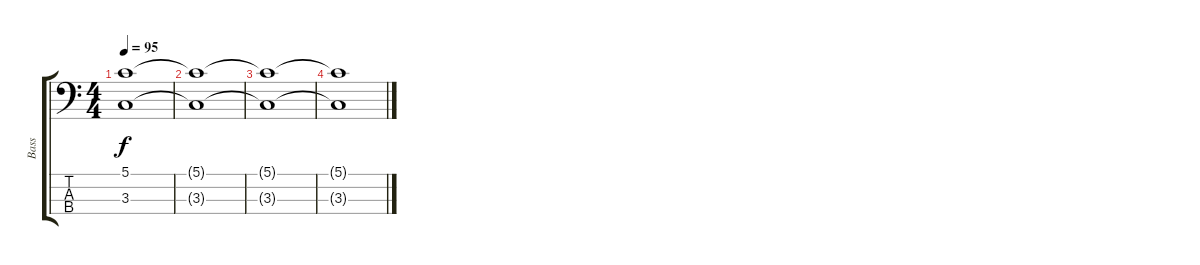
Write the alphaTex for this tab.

\track ("Bass" "Bass") {instrument acousticbass}
\staff {score tabs}
\tuning (G2 D2 A1 E1) {hide}
\ts (4 4)
\tempo 95
\clef f4
\ks c
(5.1{t} 3.3{t}).1{dy f volume 7} |
(5.1{t} 3.3{t}).1{volume 5} |
(5.1{t} 3.3{t}).1{volume 0} |
(5.1{t} 3.3{t}).1
